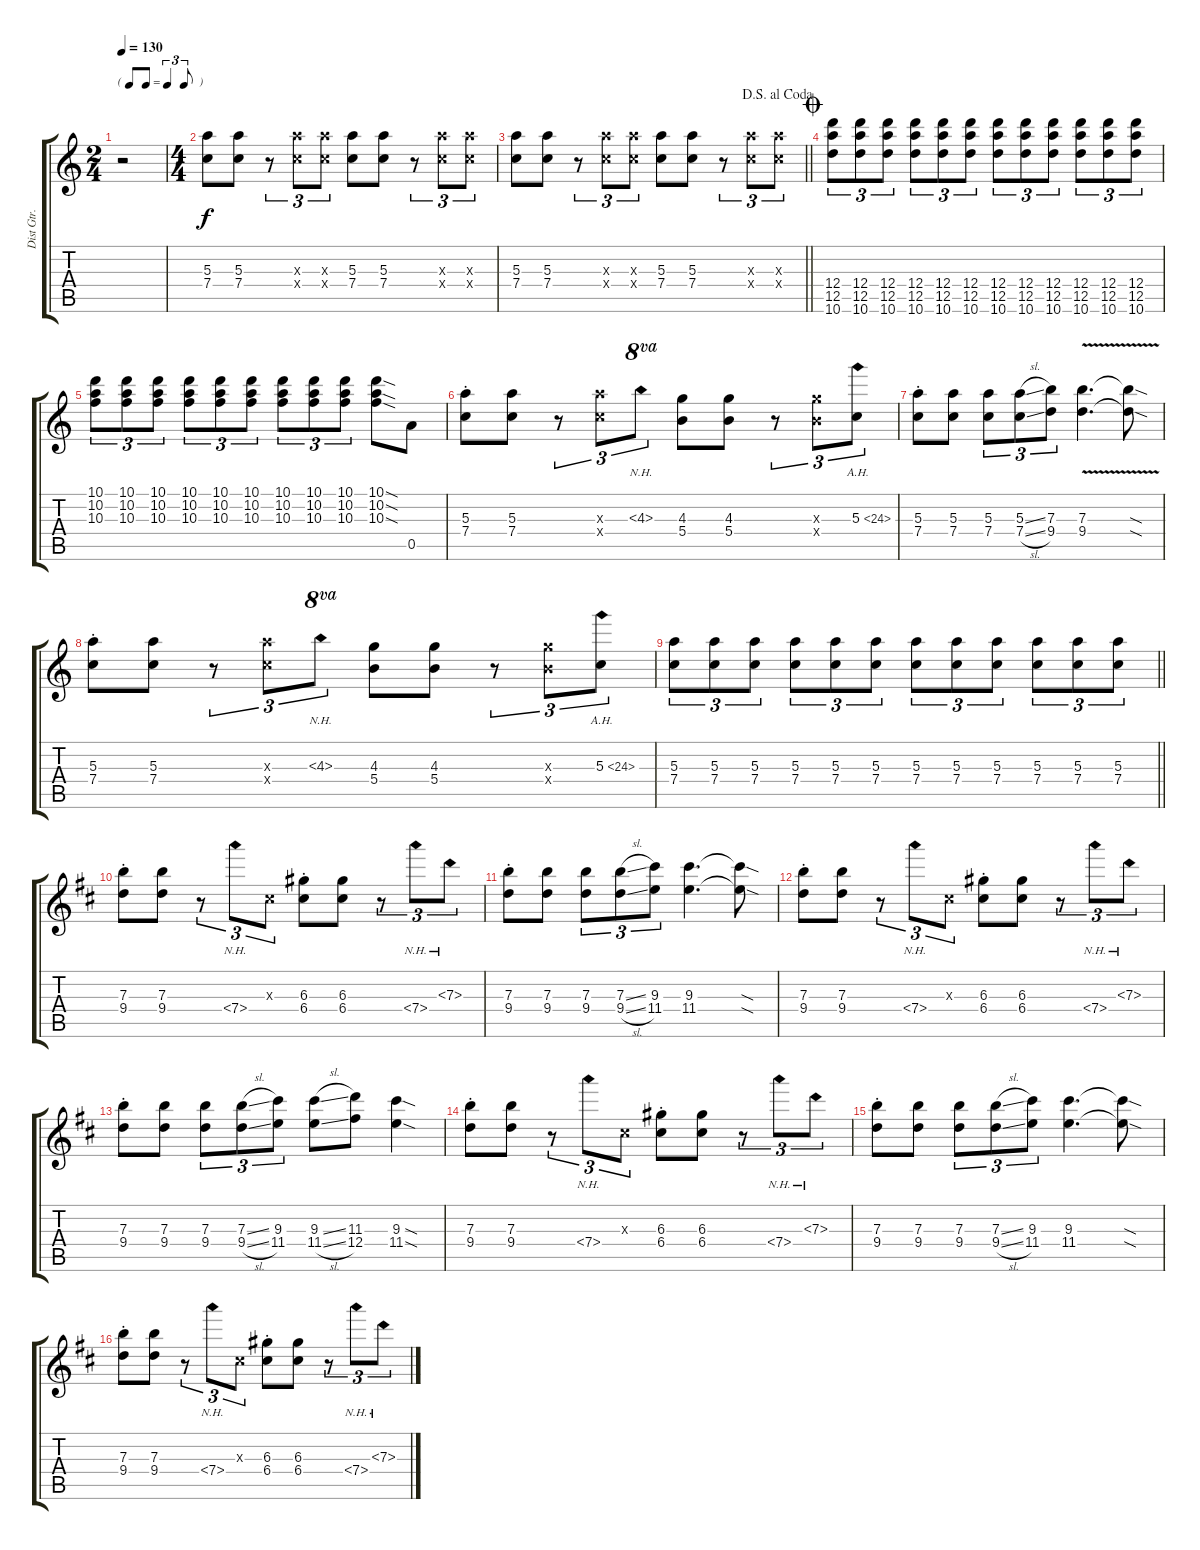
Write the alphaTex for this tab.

\track ("Dist Gtr." "Dist Gtr.") {instrument distortionguitar}
\staff {score tabs}
\tuning (E4 B3 G3 D4 A3 E3) {hide}
\ts (2 4)
\tf triplet8th
\tempo 130
\clef g2
\ks c
r.2{dy f} |
\ts (4 4)
(5.3 7.4).8 (5.3 7.4).8 r.8{tu (3 2)} (5.3{x} 7.4{x}).8{tu (3 2)} (5.3{x} 7.4{x}).8{tu (3 2)} (5.3 7.4).8 (5.3 7.4).8 r.8{tu (3 2)} (5.3{x} 7.4{x}).8{tu (3 2)} (5.3{x} 7.4{x}).8{tu (3 2)} |
\jump dalsegnoalcoda
\barLineRight lightlight
(5.3 7.4).8 (5.3 7.4).8 r.8{tu (3 2)} (5.3{x} 7.4{x}).8{tu (3 2)} (5.3{x} 7.4{x}).8{tu (3 2)} (5.3 7.4).8 (5.3 7.4).8 r.8{tu (3 2)} (5.3{x} 7.4{x}).8{tu (3 2)} (5.3{x} 7.4{x}).8{tu (3 2)} |
\jump coda
(12.4 12.5 10.6).8{tu (3 2)} (12.4 12.5 10.6).8{tu (3 2)} (12.4 12.5 10.6).8{tu (3 2)} (12.4 12.5 10.6).8{tu (3 2)} (12.4 12.5 10.6).8{tu (3 2)} (12.4 12.5 10.6).8{tu (3 2)} (12.4 12.5 10.6).8{tu (3 2)} (12.4 12.5 10.6).8{tu (3 2)} (12.4 12.5 10.6).8{tu (3 2)} (12.4 12.5 10.6).8{tu (3 2)} (12.4 12.5 10.6).8{tu (3 2)} (12.4 12.5 10.6).8{tu (3 2)} |
(10.1 10.2 10.3).8{tu (3 2)} (10.1 10.2 10.3).8{tu (3 2)} (10.1 10.2 10.3).8{tu (3 2)} (10.1 10.2 10.3).8{tu (3 2)} (10.1 10.2 10.3).8{tu (3 2)} (10.1 10.2 10.3).8{tu (3 2)} (10.1 10.2 10.3).8{tu (3 2)} (10.1 10.2 10.3).8{tu (3 2)} (10.1 10.2 10.3).8{tu (3 2)} (10.1{sod} 10.2{sod} 10.3{sod}).8 0.5.8 |
(5.3{st} 7.4{st}).8 (5.3 7.4).8 r.8{tu (3 2)} (5.3{x} 7.4{x}).8{tu (3 2)} 4.3{nh}.8{tu (3 2) ot 8va} (4.3 5.4).8 (4.3 5.4).8 r.8{tu (3 2)} (4.3{x} 5.4{x}).8{tu (3 2)} 5.3{ah 19}.8{tu (3 2)} |
(5.3{st} 7.4{st}).8 (5.3 7.4).8 (5.3 7.4).8{tu (3 2)} (5.3{sl} 7.4{sl}).8{tu (3 2)} (7.3 9.4).8{tu (3 2)} (7.3{v} 9.4{v}).4{d} (7.3{sod t} 9.4{sod t}).8 |
(5.3{st} 7.4{st}).8 (5.3 7.4).8 r.8{tu (3 2)} (5.3{x} 7.4{x}).8{tu (3 2)} 4.3{nh}.8{tu (3 2) ot 8va} (4.3 5.4).8 (4.3 5.4).8 r.8{tu (3 2)} (4.3{x} 5.4{x}).8{tu (3 2)} 5.3{ah 19}.8{tu (3 2)} |
\barLineRight lightlight
(5.3 7.4).8{tu (3 2)} (5.3 7.4).8{tu (3 2)} (5.3 7.4).8{tu (3 2)} (5.3 7.4).8{tu (3 2)} (5.3 7.4).8{tu (3 2)} (5.3 7.4).8{tu (3 2)} (5.3 7.4).8{tu (3 2)} (5.3 7.4).8{tu (3 2)} (5.3 7.4).8{tu (3 2)} (5.3 7.4).8{tu (3 2)} (5.3 7.4).8{tu (3 2)} (5.3 7.4).8{tu (3 2)} |
\ks d
(7.3{st} 9.4{st}).8 (7.3 9.4).8 r.8{tu (3 2)} 7.4{nh}.8{tu (3 2)} 6.3{x}.8{tu (3 2)} (6.3{st} 6.4{st}).8 (6.3 6.4).8 r.8{tu (3 2)} 7.4{nh}.8{tu (3 2)} 7.3{nh}.8{tu (3 2)} |
(7.3{st} 9.4{st}).8 (7.3 9.4).8 (7.3 9.4).8{tu (3 2)} (7.3{sl} 9.4{sl}).8{tu (3 2)} (9.3 11.4).8{tu (3 2)} (9.3 11.4).4{d} (9.3{sod t} 11.4{sod t}).8 |
(7.3{st} 9.4{st}).8 (7.3 9.4).8 r.8{tu (3 2)} 7.4{nh}.8{tu (3 2)} 6.3{x}.8{tu (3 2)} (6.3{st} 6.4{st}).8 (6.3 6.4).8 r.8{tu (3 2)} 7.4{nh}.8{tu (3 2)} 7.3{nh}.8{tu (3 2)} |
(7.3{st} 9.4{st}).8 (7.3 9.4).8 (7.3 9.4).8{tu (3 2)} (7.3{sl} 9.4{sl}).8{tu (3 2)} (9.3 11.4).8{tu (3 2)} (9.3{sl} 11.4{sl}).8 (11.3 12.4).8 (9.3{sod} 11.4{sod}).4 |
(7.3{st} 9.4{st}).8 (7.3 9.4).8 r.8{tu (3 2)} 7.4{nh}.8{tu (3 2)} 6.3{x}.8{tu (3 2)} (6.3{st} 6.4{st}).8 (6.3 6.4).8 r.8{tu (3 2)} 7.4{nh}.8{tu (3 2)} 7.3{nh}.8{tu (3 2)} |
(7.3{st} 9.4{st}).8 (7.3 9.4).8 (7.3 9.4).8{tu (3 2)} (7.3{sl} 9.4{sl}).8{tu (3 2)} (9.3 11.4).8{tu (3 2)} (9.3 11.4).4{d} (9.3{sod t} 11.4{sod t}).8 |
(7.3{st} 9.4{st}).8 (7.3 9.4).8 r.8{tu (3 2)} 7.4{nh}.8{tu (3 2)} 6.3{x}.8{tu (3 2)} (6.3{st} 6.4{st}).8 (6.3 6.4).8 r.8{tu (3 2)} 7.4{nh}.8{tu (3 2)} 7.3{nh}.8{tu (3 2)}
